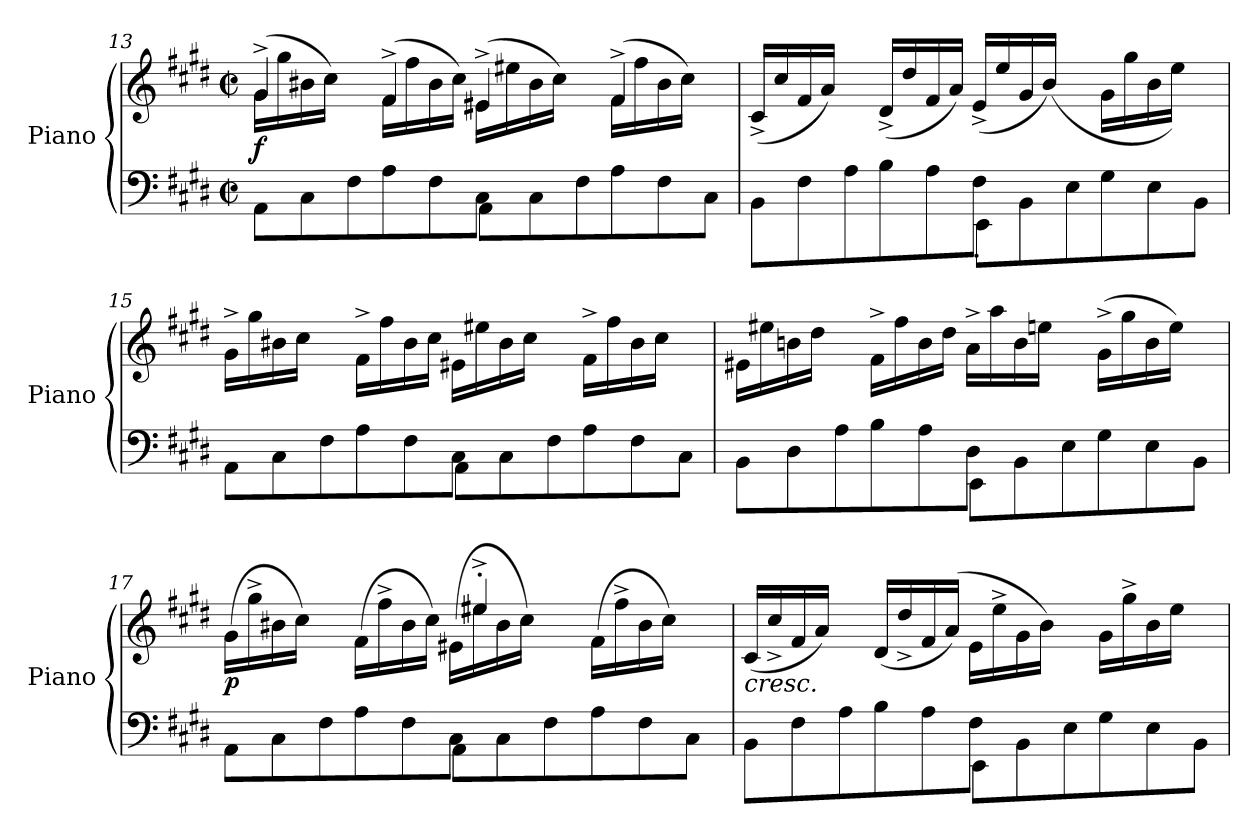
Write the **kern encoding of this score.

**kern	**kern	**dynam
*part1	*part1	*part1
*staff2	*staff1	*staff1/2
*I"Piano	*	*
*I'Piano	*	*
*clefF4	*clefG2	*
*k[f#c#g#d#]	*k[f#c#g#d#]	*
*M2/2	*M2/2	*
*met(c|)	*met(c|)	*
=13	=13	=13
*^	*^	*
*	*	*	*^	*
*	*	*	*	*^	*
*	*	*	*	*	*^	*
*	*	*	*	*	*	*^	*
!	!	!	!	!	!	!	!	!LO:DY:b
8AA\L	8ryy	(>4g#^>/	16g#\LL	4.ryy	4.ryy	1ryy	1ryy	f
.	.	.	16gg#\	.	.	.	.	.
*v	*v	*	*	*	*	*	*	*
8C#\	.	16b#X\	.	.	.	.	.
.	.	16cc#\JJ)	.	.	.	.	.
8F#\	8ryy	8ryy	.	.	.	.	.
8A\	1ryy	1ryy	(>4f#^>/	16f#\LL	.	.	.
.	.	.	.	16ff#\	.	.	.
8F#\	.	.	.	16b#\	.	.	.
.	.	.	.	16cc#\JJ)	.	.	.
*^	*	*	*	*	*	*	*
8C#\J	8AA\L	.	.	(>4e#X^>/	16e#X\LL	.	.	.
.	.	.	.	.	16ee#X\	.	.	.
2ryy	8C#\	.	.	.	16b#\	.	.	.
.	.	.	.	.	16cc#\JJ)	.	.	.
.	8F#\	.	.	8ryy	8ryy	.	.	.
.	8A\	.	.	4.ryy	4.ryy	(>4f#^>/	16f#\LL	.
.	.	.	.	.	.	.	16ff#\	.
.	8F#\	.	.	.	.	.	16b#\	.
.	.	.	.	.	.	.	16cc#\JJ)	.
8ryy	8C#\J	.	.	.	.	8ryy	8ryy	.
*	*	*	*	*v	*v	*v	*v	*
=14	=14	=14	=14	=14	=14
8BB\L	8ryy	(<16c#^</LL	4.ryy	1ryy	.
.	.	16cc#/	.	.	.
*v	*v	*	*	*	*
8F#\	16f#/	.	.	.
.	16a/JJ)	.	.	.
8A\	8ryy	.	.	.
8B\	1ryy	(<16d#^</LL	.	.
.	.	16dd#/	.	.
8A\	.	16f#/	.	.
.	.	16a/JJ)	.	.
*^	*	*	*	*
8F#\J	8EE'<\L	.	(<16e^</LL	.	.
.	.	.	16ee/	.	.
2ryy	8BB\	.	16g#/	.	.
.	.	.	(>16b/JJ)	.	.
.	8E\	.	8ryy	.	.
.	8G#\	.	4.ryy	16g#\LL	.
.	.	.	.	16gg#\	.
.	8E\	.	.	16b\	.
.	.	.	.	16ee\JJ)	.
8ryy	8BB\J	.	.	8ryy	.
!!LO:LB:g=z	!!	!!
=15	=15	=15	=15	=15	=15
8AA\L	8ryy	16g#^>\LL	4.ryy	1ryy	.
.	.	16gg#\	.	.	.
*v	*v	*	*	*	*
8C#\	16b#X\	.	.	.
.	16cc#\JJ	.	.	.
8F#\	8ryy	.	.	.
8A\	1ryy	16f#^>\LL	.	.
.	.	16ff#\	.	.
8F#\	.	16b#\	.	.
.	.	16cc#\JJ	.	.
*^	*	*	*	*
8C#\J	8AA\L	.	16e#X\LL	.	.
.	.	.	16ee#X\	.	.
2ryy	8C#\	.	16b#\	.	.
.	.	.	16cc#\JJ	.	.
.	8F#\	.	8ryy	.	.
.	8A\	.	4.ryy	16f#^>\LL	.
.	.	.	.	16ff#\	.
.	8F#\	.	.	16b#\	.
.	.	.	.	16cc#\JJ	.
8ryy	8C#\J	.	.	8ryy	.
=16	=16	=16	=16	=16	=16
8BB\L	8ryy	16e#X\LL	4.ryy	1ryy	.
.	.	16ee#X\	.	.	.
*v	*v	*	*	*	*
8D#\	16bn\	.	.	.
.	16dd#\JJ	.	.	.
8A\	8ryy	.	.	.
8B\	1ryy	16f#^>\LL	.	.
.	.	16ff#\	.	.
8A\	.	16b\	.	.
.	.	16dd#\JJ	.	.
*^	*	*	*	*
8D#\J	8EE\L	.	16a^>\LL	.	.
.	.	.	16aa\	.	.
2ryy	8BB\	.	16b\	.	.
.	.	.	16een\JJ	.	.
.	8E\	.	8ryy	.	.
.	8G#\	.	4.ryy	(>16g#^>\LL	.
.	.	.	.	16gg#\	.
.	8E\	.	.	16b\	.
.	.	.	.	16ee\JJ)	.
8ryy	8BB\J	.	.	8ryy	.
=17	=17	=17	=17	=17	=17
*	*	*	*	*^	*
!	!	!	!	!	!	!LO:DY:b
8AA\L	8ryy	(<16g#\LL	4.ryy	8.ryy	1ryy	p
.	.	16gg#^>\	.	.	.	.
*v	*v	*	*	*	*	*
8C#\	16b#X\	.	.	.	.
.	16cc#\JJ)	.	16ryy@	.	.
8F#\	8ryy	.	8ryy@	.	.
8A\	1ryy	(<16f#\LL	16ryy@	.	.
.	.	16ff#^>\	16ryy@	.	.
8F#\	.	16b#\	16ryy@	.	.
.	.	16cc#\JJ)	16ryy@	.	.
*^	*	*	*	*	*
8C#\J	8AA\L	.	(<16e#X\LL	16ryy@	.	.
.	.	.	16ee#X\	4ee#X'>^>/	.	.
2ryy	8C#\	.	16b#\	.	.	.
.	.	.	16cc#\JJ)	.	.	.
.	8F#\	.	8ryy	.	.	.
.	.	.	.	8ryy	.	.
.	8A\	.	4.ryy	.	(<16f#\LL	.
.	.	.	.	4ryy	16ff#^>\	.
.	8F#\	.	.	.	16b#\	.
.	.	.	.	.	16cc#\JJ)	.
8ryy	8C#\J	.	.	.	8ryy	.
.	.	.	.	16ryy	.	.
*	*	*	*	*v	*v	*
!!LO:LB:g=z
=18	=18	=18	=18	=18	=18
!	!	!LO:TX:b:i:t=cresc.	!	!	!
8BB\L	8ryy	(<16c#/LL	4.ryy	1ryy	.
.	.	16cc#^>/	.	.	.
*v	*v	*	*	*	*
8F#\	16f#/	.	.	.
.	16a/JJ)	.	.	.
8A\	8ryy	.	.	.
8B\	1ryy	(<16d#/LL	.	.
.	.	16dd#^>/	.	.
8A\	.	16f#/	.	.
.	.	(>16a/JJ)	.	.
*^	*	*	*	*
8F#\J	8EE\L	.	16e\LL	.	.
.	.	.	16ee^>\	.	.
2ryy	8BB\	.	16g#\	.	.
.	.	.	16b\JJ)	.	.
.	8E\	.	8ryy	.	.
.	8G#\	.	4.ryy	16g#\LL	.
.	.	.	.	16gg#^>\	.
.	8E\	.	.	16b\	.
.	.	.	.	16ee\JJ	.
8ryy	8BB\J	.	.	8ryy	.
*v	*v	*	*	*	*
*	*v	*v	*v	*
=	=	=
*-	*-	*-
